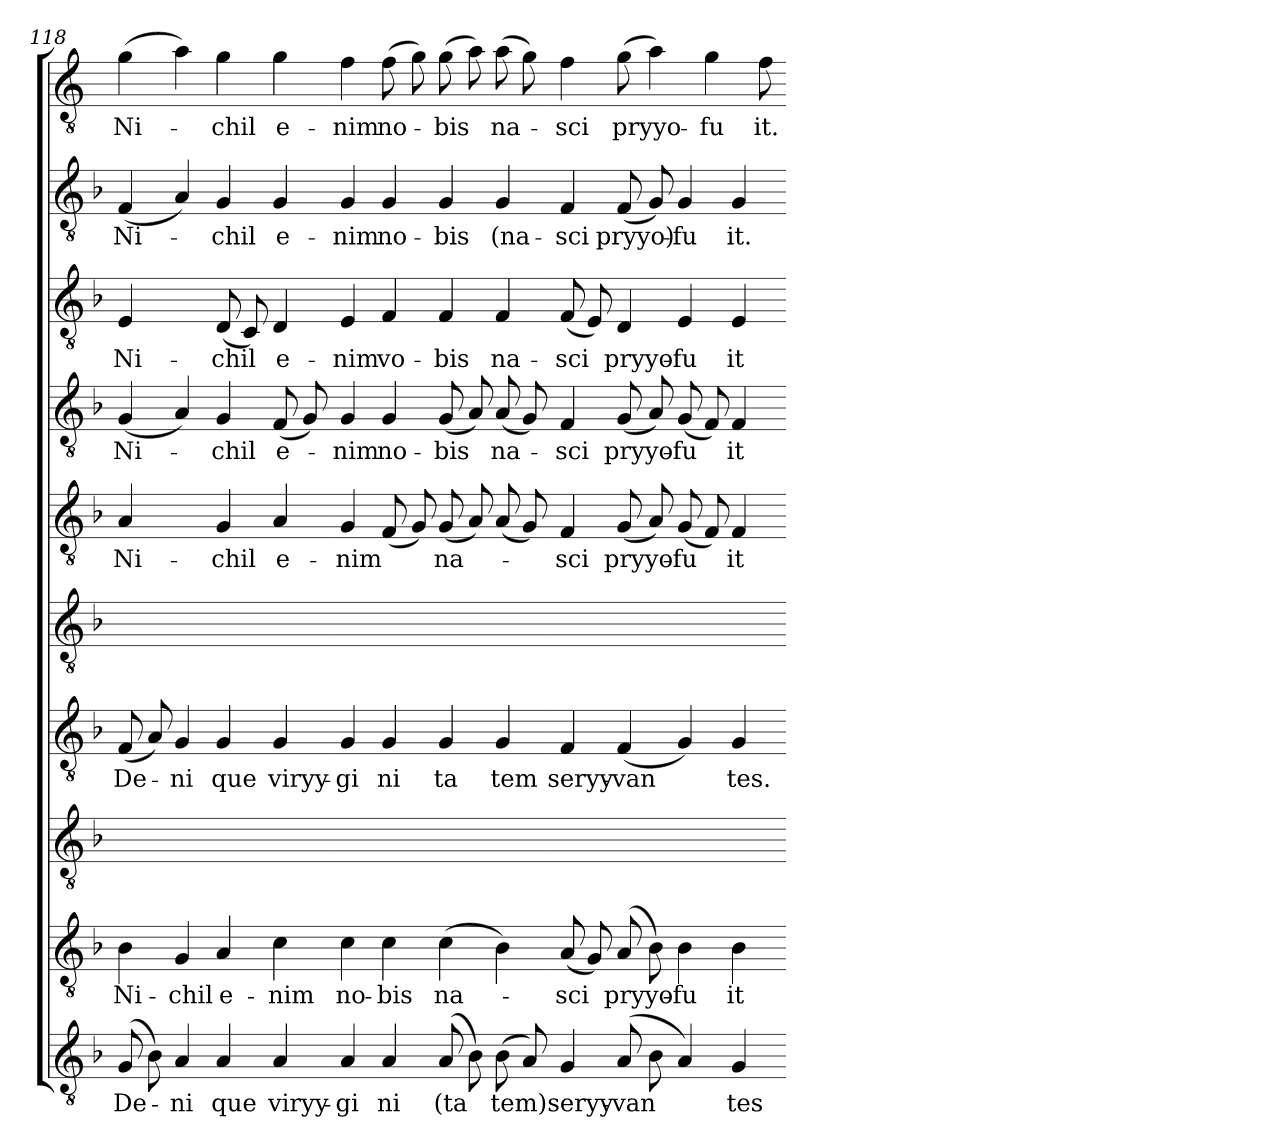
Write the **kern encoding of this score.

**kern	**text	**kern	**text	**kern	**kern	**text	**kern	**kern	**text	**kern	**text	**kern	**text	**kern	**text	**kern	**text
*part10	*part10	*part9	*part9	*part8	*part7	*part7	*part6	*part5	*part5	*part4	*part4	*part3	*part3	*part2	*part2	*part1	*part1
*staff10	*staff10	*staff9	*staff9	*staff8	*staff7	*staff7	*staff6	*staff5	*staff5	*staff4	*staff4	*staff3	*staff3	*staff2	*staff2	*staff1	*staff1
*clefGv2	*	*clefGv2	*	*clefGv2	*clefGv2	*	*clefGv2	*clefGv2	*	*clefGv2	*	*clefGv2	*	*clefGv2	*	*clefGv2	*
*k[b-]	*	*k[b-]	*	*k[b-]	*k[b-]	*	*k[b-]	*k[b-]	*	*k[b-]	*	*k[b-]	*	*k[b-]	*	*k[]	*
=118	=118	=118	=118	=118	=118	=118	=118	=118	=118	=118	=118	=118	=118	=118	=118	=118	=118
(8G	De-	4B-	Ni-	1ryy	(8F	De-	1ryy	4A	Ni-	(4G	Ni-	4E	Ni-	(4F	Ni-	(4g	Ni-
8B-)	.	.	.	.	8A)	.	.	.	.	.	.	.	.	.	.	.	.
4A	ni	4G	-chil	.	4G	ni	.	4ryy	.	4A)	.	4ryy	.	4A)	.	4a)	.
4A	-que	4A	e-	.	4G	-que	.	4G	-chil	4G	-chil	(8D	-chil	4G	-chil	4g	-chil
.	.	.	.	.	.	.	.	.	.	.	.	8C)	.	.	.	.	.
4A	viryy-	4c	-nim	.	4G	viryy-	.	4A	e-	(8F	e-	4D	e-	4G	e-	4g	e-
.	.	.	.	.	.	.	.	.	.	8G)	.	.	.	.	.	.	.
=119-	=119-	=119-	=119-	=119-	=119-	=119-	=119-	=119-	=119-	=119-	=119-	=119-	=119-	=119-	=119-	=119-	=119-
4A	gi	4c	no-	1ryy	4G	gi	1ryy	4G	-nim	4G	-nim	4E	-nim	4G	-nim	4f	-nim
4A	ni	4c	-bis	.	4G	ni	.	(8F	.	4G	no-	4F	vo-	4G	no-	(8f	no-
.	.	.	.	.	.	.	.	8G)	.	.	.	.	.	.	.	8g)	.
(8A	(ta	(4c	na-	.	4G	ta	.	(8G	na-	(8G	-bis	4F	-bis	4G	-bis	(8g	-bis
8B-)	.	.	.	.	.	.	.	8A)	.	8A)	.	.	.	.	.	8a)	.
(8B-	-tem)	4B-)	.	.	4G	-tem	.	(8A	.	(8A	na-	4F	na-	4G	(na-	(8a	na-
8A)	.	.	.	.	.	.	.	8G)	.	8G)	.	.	.	.	.	8g)	.
=120-	=120-	=120-	=120-	=120-	=120-	=120-	=120-	=120-	=120-	=120-	=120-	=120-	=120-	=120-	=120-	=120-	=120-
4G	seryy-	(8A	-sci	1ryy	4F	seryy-	1ryy	4F	-sci	4F	-sci	(8F	-sci	4F	-sci	4f	-sci
.	.	8G)	.	.	.	.	.	.	.	.	.	8E)	.	.	.	.	.
(8A	van	(8A	pryyo-	.	(4F	van	.	(8G	pryyo-	(8G	pryyo-	4D	pryyo-	(8F	pryyo)-	(8g	pryyo-
8B-	.	8B-)	.	.	.	.	.	8A)	.	8A)	.	.	.	8G)	.	4a)	.
4A)	.	4B-	fu	.	4G)	.	.	(8G	fu	(8G	fu	4E	fu	4G	fu	.	.
.	.	.	.	.	.	.	.	8F)	.	8F)	.	.	.	.	.	4g	fu
4G	-tes	4B-	-it	.	4G	-tes.	.	4F	-it	4F	-it	4E	-it	4G	-it.	.	.
.	.	.	.	.	.	.	.	.	.	.	.	.	.	.	.	8f	-it.
=-	=-	=-	=-	=-	=-	=-	=-	=-	=-	=-	=-	=-	=-	=-	=-	=-	=-
*-	*-	*-	*-	*-	*-	*-	*-	*-	*-	*-	*-	*-	*-	*-	*-	*-	*-
